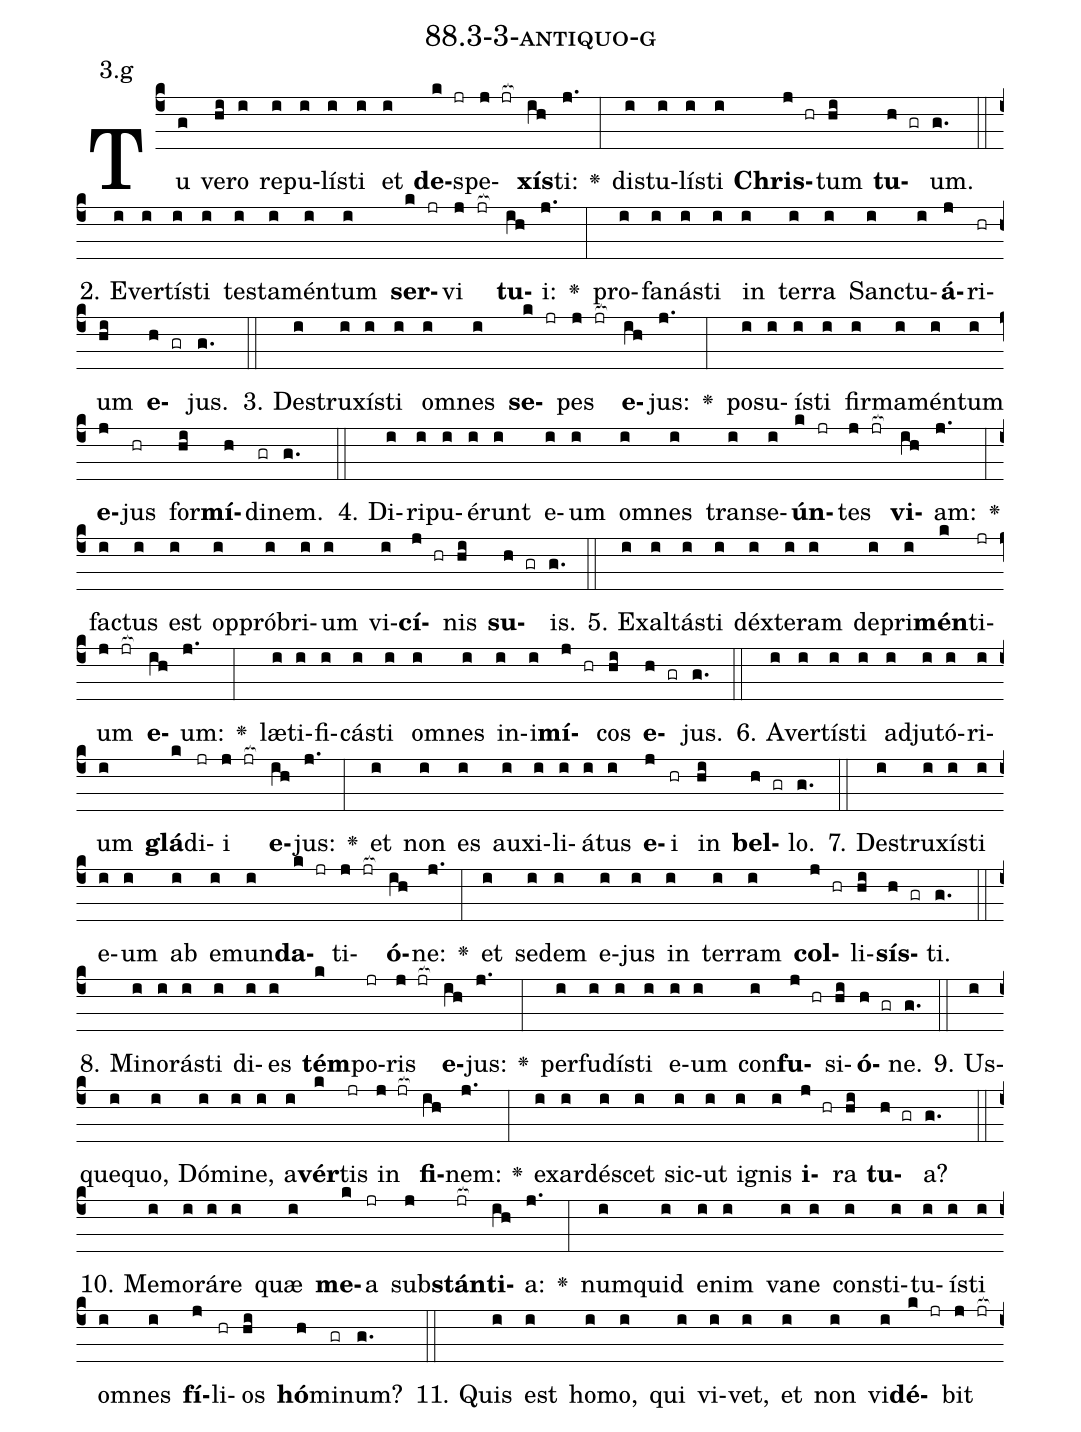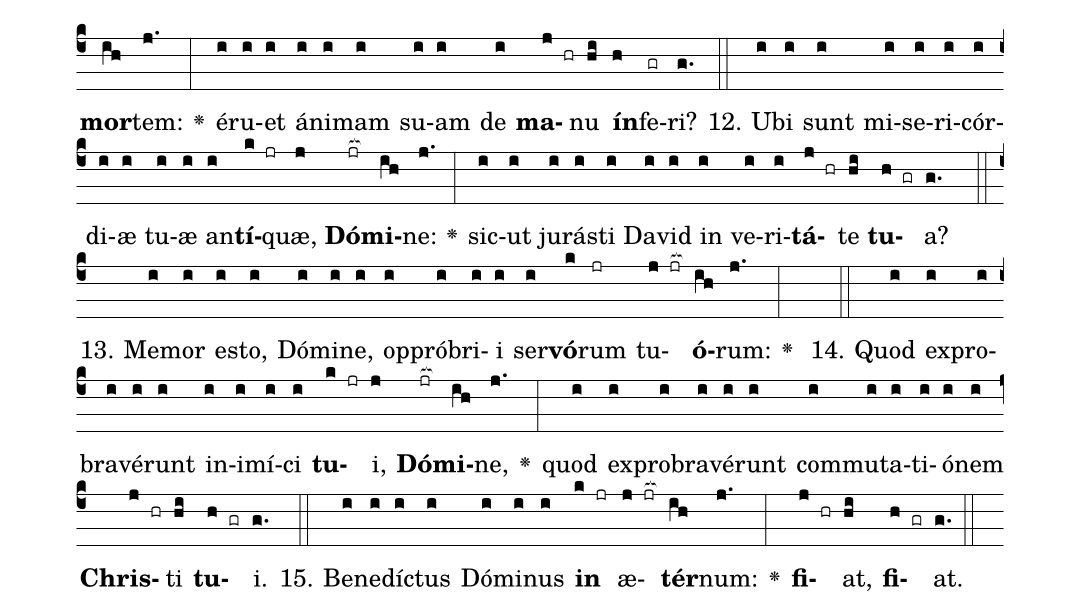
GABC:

name: 88.3-3-antiquo-g;
annotation: 3.g;
%%
(c4)Tu(g) ve(hi)ro(i) re(i)pu(i)lís(i)ti(i) et(i) <b>de</b>(k jr)spe(j jr[ocb:1{])<b>xís</b>(ih[ocb:0}])ti:(j.) <v>\greheightstar</v>(:) dis(i)tu(i)lís(i)ti(i) <b>Chris</b>(j hr)tum(hi) <b>tu</b>(h gr)um.(g.) (::)
2. E(i)ver(i)tís(i)ti(i) tes(i)ta(i)mén(i)tum(i) <b>ser</b>(k jr)vi(j jr[ocb:1{]) <b>tu</b>(ih[ocb:0}])i:(j.) <v>\greheightstar</v>(:) pro(i)fa(i)nás(i)ti(i) in(i) ter(i)ra(i) Sanc(i)tu(i)<b>á</b>(j)ri(hr)um(hi) <b>e</b>(h gr)jus.(g.) (::)
3. De(i)stru(i)xís(i)ti(i) om(i)nes(i) <b>se</b>(k jr)pes(j jr[ocb:1{]) <b>e</b>(ih[ocb:0}])jus:(j.) <v>\greheightstar</v>(:) po(i)su(i)ís(i)ti(i) fir(i)ma(i)mén(i)tum(i) <b>e</b>(j)jus(hr) for(hi)<b>mí</b>(h)di(gr)nem.(g.) (::)
4. Di(i)ri(i)pu(i)é(i)runt(i) e(i)um(i) om(i)nes(i) trans(i)e(i)<b>ún</b>(k jr)tes(j jr[ocb:1{]) <b>vi</b>(ih[ocb:0}])am:(j.) <v>\greheightstar</v>(:) fac(i)tus(i) est(i) op(i)pró(i)bri(i)um(i) vi(i)<b>cí</b>(j hr)nis(hi) <b>su</b>(h gr)is.(g.) (::)
5. Ex(i)al(i)tás(i)ti(i) déx(i)te(i)ram(i) de(i)pri(i)<b>mén</b>(k)ti(jr)um(j jr[ocb:1{]) <b>e</b>(ih[ocb:0}])um:(j.) <v>\greheightstar</v>(:) læ(i)ti(i)fi(i)cás(i)ti(i) om(i)nes(i) in(i)i(i)<b>mí</b>(j hr)cos(hi) <b>e</b>(h gr)jus.(g.) (::)
6. A(i)ver(i)tís(i)ti(i) ad(i)ju(i)tó(i)ri(i)um(i) <b>glá</b>(k)di(jr)i(j jr[ocb:1{]) <b>e</b>(ih[ocb:0}])jus:(j.) <v>\greheightstar</v>(:) et(i) non(i) es(i) au(i)xi(i)li(i)á(i)tus(i) <b>e</b>(j)i(hr) in(hi) <b>bel</b>(h gr)lo.(g.) (::)
7. De(i)stru(i)xís(i)ti(i) e(i)um(i) ab(i) e(i)mun(i)<b>da</b>(k jr)ti(j jr[ocb:1{])<b>ó</b>(ih[ocb:0}])ne:(j.) <v>\greheightstar</v>(:) et(i) se(i)dem(i) e(i)jus(i) in(i) ter(i)ram(i) <b>col</b>(j hr)li(hi)<b>sís</b>(h gr)ti.(g.) (::)
8. Mi(i)no(i)rás(i)ti(i) di(i)es(i) <b>tém</b>(k)po(jr)ris(j jr[ocb:1{]) <b>e</b>(ih[ocb:0}])jus:(j.) <v>\greheightstar</v>(:) per(i)fu(i)dís(i)ti(i) e(i)um(i) con(i)<b>fu</b>(j hr)si(hi)<b>ó</b>(h gr)ne.(g.) (::)
9. Us(i)que(i)quo,(i) Dó(i)mi(i)ne,(i) a(i)<b>vér</b>(k)tis(jr) in(j jr[ocb:1{]) <b>fi</b>(ih[ocb:0}])nem:(j.) <v>\greheightstar</v>(:) ex(i)ar(i)dé(i)scet(i) sic(i)ut(i) i(i)gnis(i) <b>i</b>(j hr)ra(hi) <b>tu</b>(h gr)a?(g.) (::)
10. Me(i)mo(i)rá(i)re(i) quæ(i) <b>me</b>(k)a(jr) sub(j)<b>stán</b>(jr[ocb:1{])<b>ti</b>(ih[ocb:0}])a:(j.) <v>\greheightstar</v>(:) num(i)quid(i) e(i)nim(i) va(i)ne(i) con(i)sti(i)tu(i)ís(i)ti(i) om(i)nes(i) <b>fí</b>(j)li(hr)os(hi) <b>hó</b>(h)mi(gr)num?(g.) (::)
11. Quis(i) est(i) ho(i)mo,(i) qui(i) vi(i)vet,(i) et(i) non(i) vi(i)<b>dé</b>(k jr)bit(j jr[ocb:1{]) <b>mor</b>(ih[ocb:0}])tem:(j.) <v>\greheightstar</v>(:) é(i)ru(i)et(i) á(i)ni(i)mam(i) su(i)am(i) de(i) <b>ma</b>(j hr)nu(hi) <b>ín</b>(h)fe(gr)ri?(g.) (::)
12. U(i)bi(i) sunt(i) mi(i)se(i)ri(i)cór(i)di(i)æ(i) tu(i)æ(i) an(i)<b>tí</b>(k jr)quæ,(j) <b>Dó</b>(jr[ocb:1{])<b>mi</b>(ih[ocb:0}])ne:(j.) <v>\greheightstar</v>(:) sic(i)ut(i) ju(i)rás(i)ti(i) Da(i)vid(i) in(i) ve(i)ri(i)<b>tá</b>(j hr)te(hi) <b>tu</b>(h gr)a?(g.) (::)
13. Me(i)mor(i) es(i)to,(i) Dó(i)mi(i)ne,(i) op(i)pró(i)bri(i)i(i) ser(i)<b>vó</b>(k)rum(jr) tu(j jr[ocb:1{])<b>ó</b>(ih[ocb:0}])rum:(j.) <v>\greheightstar</v>(:)  (::)
14. Quod(i) ex(i)pro(i)bra(i)vé(i)runt(i) in(i)i(i)mí(i)ci(i) <b>tu</b>(k jr)i,(j) <b>Dó</b>(jr[ocb:1{])<b>mi</b>(ih[ocb:0}])ne,(j.) <v>\greheightstar</v>(:) quod(i) ex(i)pro(i)bra(i)vé(i)runt(i) com(i)mu(i)ta(i)ti(i)ó(i)nem(i) <b>Chris</b>(j hr)ti(hi) <b>tu</b>(h gr)i.(g.) (::)
15. Be(i)ne(i)díc(i)tus(i) Dó(i)mi(i)nus(i) <b>in</b>(k jr) æ(j jr[ocb:1{])<b>tér</b>(ih[ocb:0}])num:(j.) <v>\greheightstar</v>(:) <b>fi</b>(j hr)at,(hi) <b>fi</b>(h gr)at.(g.) (::)
